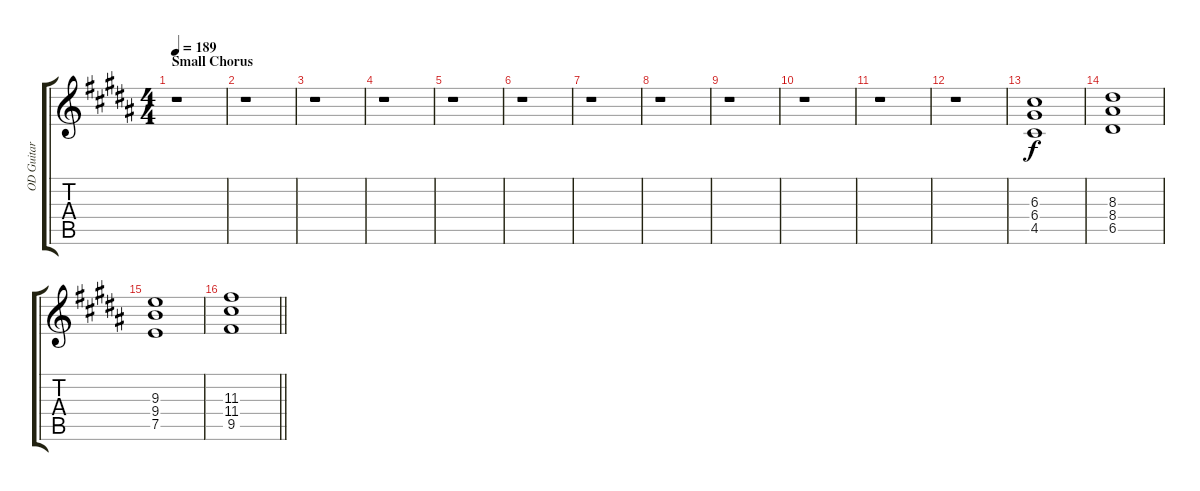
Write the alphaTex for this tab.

\track ("OD Guitar" "OD Guitar") {instrument overdrivenguitar}
\staff {score tabs}
\tuning (E4 B3 G3 D3 A2 E2) {hide}
\ts (4 4)
\section ("" "Small Chorus")
\tempo 189
\clef g2
\ks b
r.1{dy mp} |
r.1 |
r.1 |
r.1 |
r.1 |
r.1 |
r.1 |
r.1 |
r.1 |
r.1 |
r.1 |
r.1 |
(6.3 6.4 4.5).1{dy f} |
(8.3 8.4 6.5).1 |
(9.3 9.4 7.5).1 |
\barLineRight lightlight
(11.3 11.4 9.5).1
